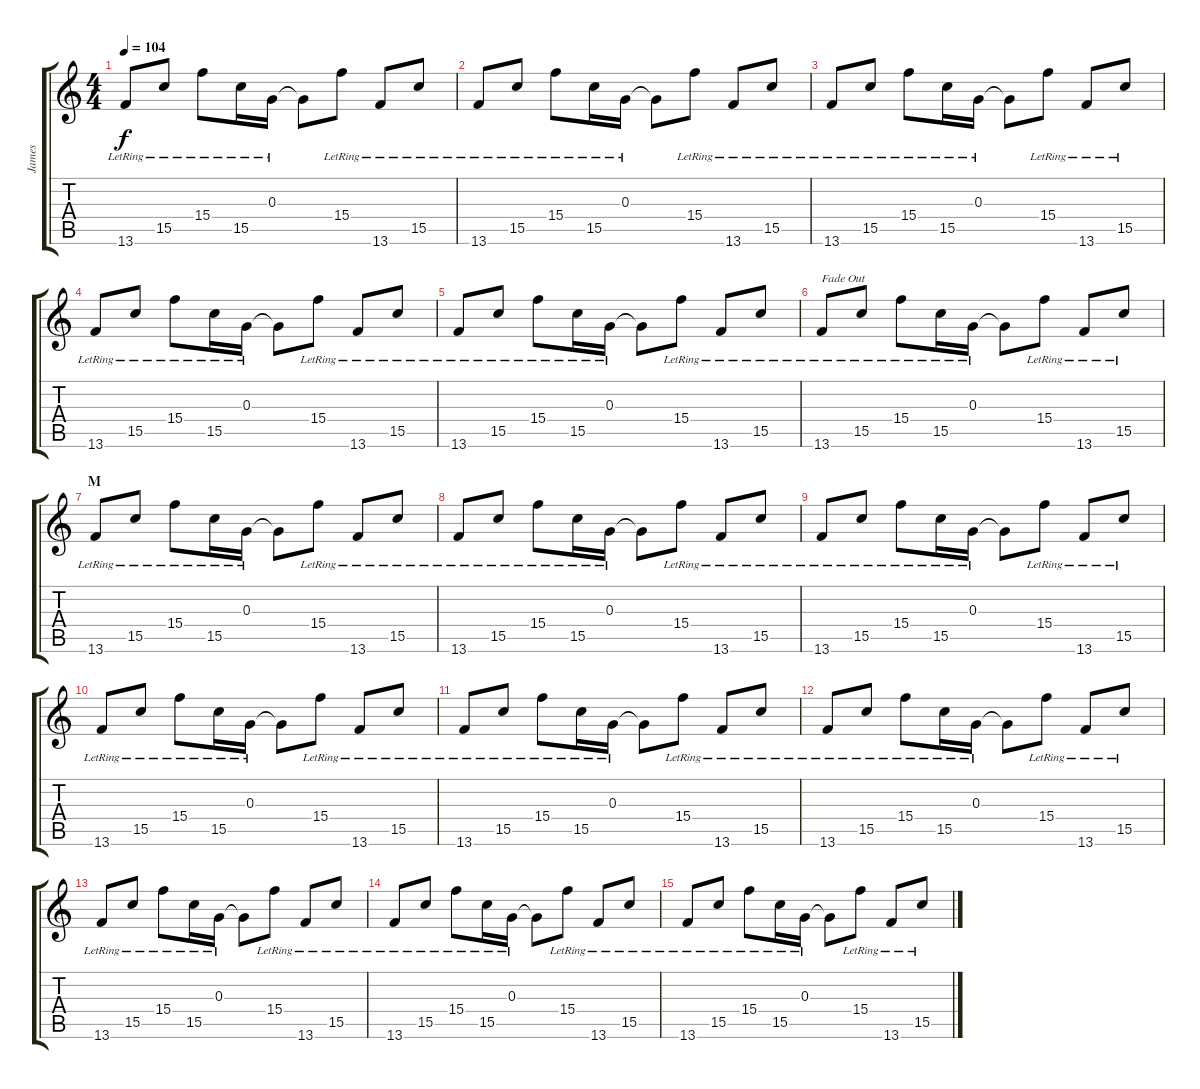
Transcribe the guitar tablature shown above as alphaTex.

\track ("James" "James") {instrument distortionguitar}
\staff {score tabs}
\tuning (E4 B3 G3 D3 A2 E2) {hide}
\ts (4 4)
\tempo 104
\clef g2
\ks c
13.6{lr}.8{dy f} 15.5{lr}.8 15.4{lr}.8 15.5{lr}.16 0.3{lr}.16 0.3{t}.8 15.4{lr}.8 13.6{lr}.8 15.5{lr}.8 |
13.6{lr}.8 15.5{lr}.8 15.4{lr}.8 15.5{lr}.16 0.3{lr}.16 0.3{t}.8 15.4{lr}.8 13.6{lr}.8 15.5{lr}.8 |
13.6{lr}.8 15.5{lr}.8 15.4{lr}.8 15.5{lr}.16 0.3{lr}.16 0.3{t}.8 15.4{lr}.8 13.6{lr}.8 15.5{lr}.8 |
13.6{lr}.8 15.5{lr}.8 15.4{lr}.8 15.5{lr}.16 0.3{lr}.16 0.3{t}.8 15.4{lr}.8 13.6{lr}.8 15.5{lr}.8 |
13.6{lr}.8 15.5{lr}.8 15.4{lr}.8 15.5{lr}.16 0.3{lr}.16 0.3{t}.8 15.4{lr}.8 13.6{lr}.8 15.5{lr}.8 |
13.6{lr}.8{txt "Fade Out"} 15.5{lr}.8 15.4{lr}.8 15.5{lr}.16 0.3{lr}.16 0.3{t}.8 15.4{lr}.8 13.6{lr}.8 15.5{lr}.8 |
\section ("" "M")
13.6{lr}.8 15.5{lr}.8 15.4{lr}.8 15.5{lr}.16 0.3{lr}.16 0.3{t}.8 15.4{lr}.8 13.6{lr}.8 15.5{lr}.8 |
13.6{lr}.8 15.5{lr}.8 15.4{lr}.8 15.5{lr}.16 0.3{lr}.16 0.3{t}.8 15.4{lr}.8 13.6{lr}.8 15.5{lr}.8 |
13.6{lr}.8 15.5{lr}.8 15.4{lr}.8 15.5{lr}.16 0.3{lr}.16 0.3{t}.8 15.4{lr}.8 13.6{lr}.8 15.5{lr}.8 |
13.6{lr}.8 15.5{lr}.8 15.4{lr}.8 15.5{lr}.16 0.3{lr}.16 0.3{t}.8 15.4{lr}.8 13.6{lr}.8 15.5{lr}.8 |
13.6{lr}.8 15.5{lr}.8 15.4{lr}.8 15.5{lr}.16 0.3{lr}.16 0.3{t}.8 15.4{lr}.8 13.6{lr}.8 15.5{lr}.8 |
13.6{lr}.8 15.5{lr}.8 15.4{lr}.8 15.5{lr}.16 0.3{lr}.16 0.3{t}.8 15.4{lr}.8 13.6{lr}.8 15.5{lr}.8 |
13.6{lr}.8 15.5{lr}.8 15.4{lr}.8 15.5{lr}.16 0.3{lr}.16 0.3{t}.8 15.4{lr}.8 13.6{lr}.8 15.5{lr}.8 |
13.6{lr}.8 15.5{lr}.8 15.4{lr}.8 15.5{lr}.16 0.3{lr}.16 0.3{t}.8 15.4{lr}.8 13.6{lr}.8 15.5{lr}.8 |
13.6{lr}.8 15.5{lr}.8 15.4{lr}.8 15.5{lr}.16 0.3{lr}.16 0.3{t}.8 15.4{lr}.8 13.6{lr}.8 15.5{lr}.8
